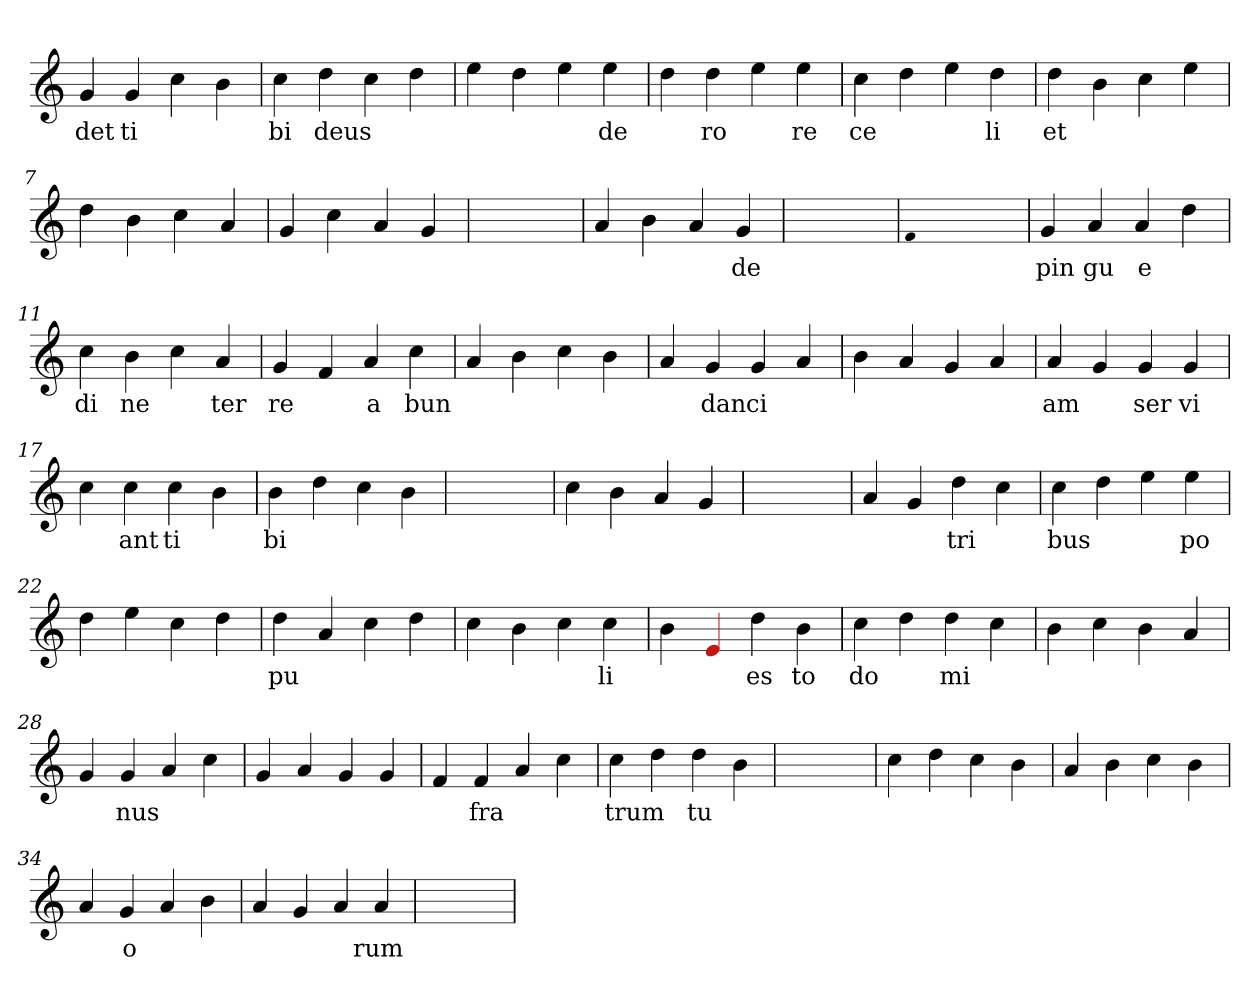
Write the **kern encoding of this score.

**kern	**text
*part1	*part1
*staff1	*staff1
*clefG2	*
=1	=1
4g	det
4g	ti
4cc	.
4b	.
=2	=2
4cc	bi
4dd	deus
4cc	.
4dd	.
=3	=3
4ee	.
4dd	.
4ee	.
4ee	de
=4	=4
4dd	.
4dd	ro
4ee	.
4ee	re
=5	=5
4cc	ce
4dd	.
4ee	.
4dd	li
=6	=6
4dd	et
4b	.
4cc	.
4ee	.
=7	=7
4dd	.
4b	.
4cc	.
4a	.
=8	=8
4g	.
4cc	.
4a	.
4g	.
=9	=9
1ryy	.
=9	=9
4a	.
4b	.
4a	.
4g	de
=10	=10
1ryy	.
=10	=10
qqf	.
1ryy	.
=10	=10
4g	pin
4a	gu
4a	e
4dd	.
=11	=11
4cc	di
4b	ne
4cc	.
4a	ter
=12	=12
4g	re
4f	.
4a	a
4cc	bun
=13	=13
4a	.
4b	.
4cc	.
4b	.
=14	=14
4a	.
4g	dan
4g	ci
4a	.
=15	=15
4b	.
4a	.
4g	.
4a	.
=16	=16
4a	am
4g	.
4g	ser
4g	vi
=17	=17
4cc	.
4cc	ant
4cc	ti
4b	.
=18	=18
4b	bi
4dd	.
4cc	.
4b	.
=19	=19
1ryy	.
=19	=19
4cc	.
4b	.
4a	.
4g	.
=20	=20
1ryy	.
=20	=20
4a	.
4g	.
4dd	tri
4cc	.
=21	=21
4cc	bus
4dd	.
4ee	.
4ee	po
=22	=22
4dd	.
4ee	.
4cc	.
4dd	.
=23	=23
4dd	pu
4a	.
4cc	.
4dd	.
=24	=24
4cc	.
4b	.
4cc	.
4cc	li
=25	=25
4b	.
4Re	.
4dd	es
4b	to
=26	=26
4cc	do
4dd	.
4dd	mi
4cc	.
=27	=27
4b	.
4cc	.
4b	.
4a	.
=28	=28
4g	.
4g	nus
4a	.
4cc	.
=29	=29
4g	.
4a	.
4g	.
4g	.
=30	=30
4f	.
4f	fra
4a	.
4cc	.
=31	=31
4cc	trum
4dd	.
4dd	tu
4b	.
=32	=32
1ryy	.
=32	=32
4cc	.
4dd	.
4cc	.
4b	.
=33	=33
4a	.
4b	.
4cc	.
4b	.
=34	=34
4a	.
4g	o
4a	.
4b	.
=35	=35
4a	.
4g	.
4a	.
4a	rum
=36	=36
1ryy	.
=	=
*-	*-
